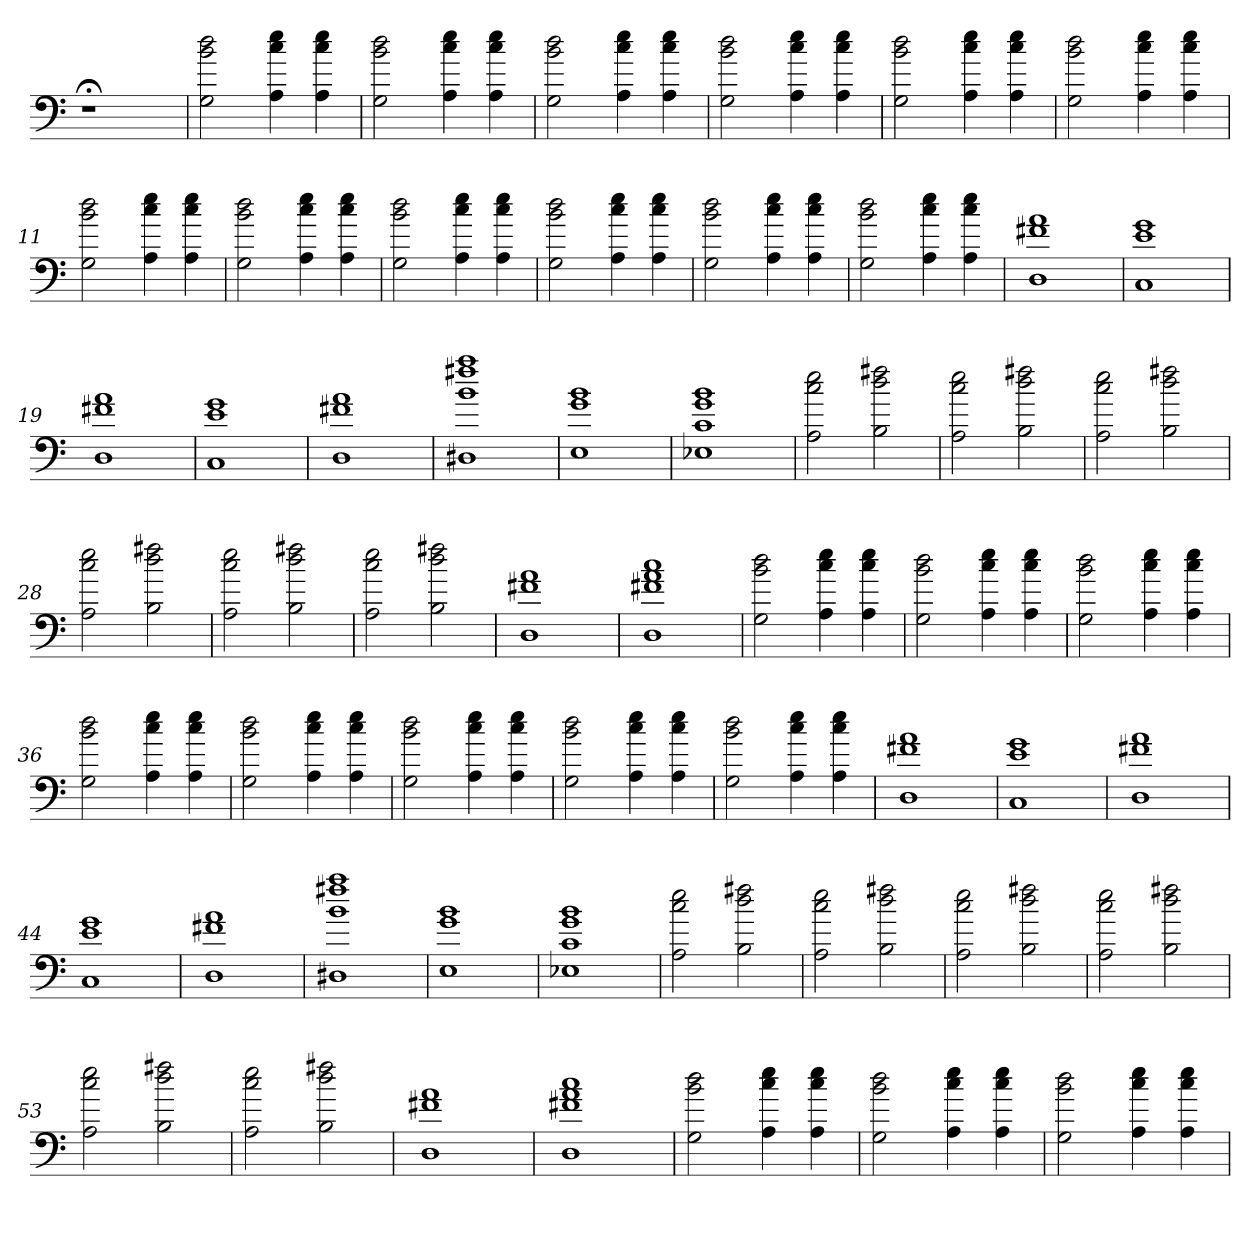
**kern
*part1
*staff1
=
1r;<
=1
1r
=2
1r
=3
1r
=4
1r
=5
2G 2b 2dd
4A 4cc 4ee
4A 4cc 4ee
=6
2G 2b 2dd
4A 4cc 4ee
4A 4cc 4ee
=7
2G 2b 2dd
4A 4cc 4ee
4A 4cc 4ee
=8
2G 2b 2dd
4A 4cc 4ee
4A 4cc 4ee
=9
2G 2b 2dd
4A 4cc 4ee
4A 4cc 4ee
=10
2G 2b 2dd
4A 4cc 4ee
4A 4cc 4ee
=11
2G 2b 2dd
4A 4cc 4ee
4A 4cc 4ee
=12
2G 2b 2dd
4A 4cc 4ee
4A 4cc 4ee
=13
2G 2b 2dd
4A 4cc 4ee
4A 4cc 4ee
=14
2G 2b 2dd
4A 4cc 4ee
4A 4cc 4ee
=15
2G 2b 2dd
4A 4cc 4ee
4A 4cc 4ee
=16
2G 2b 2dd
4A 4cc 4ee
4A 4cc 4ee
=17
1D 1f#X 1a
=18
1C 1e 1g
=19
1D 1f#X 1a
=20
1C 1e 1g
=21
1D 1f#X 1a
=22
1D#X 1b 1ff#X 1aa
=23
1E 1g 1b
=24
1E-X 1c 1g 1b
=25
2A 2cc 2ee
2B 2dd 2ff#X
=26
2A 2cc 2ee
2B 2dd 2ff#X
=27
2A 2cc 2ee
2B 2dd 2ff#X
=28
2A 2cc 2ee
2B 2dd 2ff#X
=29
2A 2cc 2ee
2B 2dd 2ff#X
=30
2A 2cc 2ee
2B 2dd 2ff#X
=31
1D 1f#X 1a
=32
1D 1f#X 1a 1cc
=33
2G 2b 2dd
4A 4cc 4ee
4A 4cc 4ee
=34
2G 2b 2dd
4A 4cc 4ee
4A 4cc 4ee
=35
2G 2b 2dd
4A 4cc 4ee
4A 4cc 4ee
=36
2G 2b 2dd
4A 4cc 4ee
4A 4cc 4ee
=37
2G 2b 2dd
4A 4cc 4ee
4A 4cc 4ee
=38
2G 2b 2dd
4A 4cc 4ee
4A 4cc 4ee
=39
2G 2b 2dd
4A 4cc 4ee
4A 4cc 4ee
=40
2G 2b 2dd
4A 4cc 4ee
4A 4cc 4ee
=41
1D 1f#X 1a
=42
1C 1e 1g
=43
1D 1f#X 1a
=44
1C 1e 1g
=45
1D 1f#X 1a
=46
1D#X 1b 1ff#X 1aa
=47
1E 1g 1b
=48
1E-X 1c 1g 1b
=49
2A 2cc 2ee
2B 2dd 2ff#X
=50
2A 2cc 2ee
2B 2dd 2ff#X
=51
2A 2cc 2ee
2B 2dd 2ff#X
=52
2A 2cc 2ee
2B 2dd 2ff#X
=53
2A 2cc 2ee
2B 2dd 2ff#X
=54
2A 2cc 2ee
2B 2dd 2ff#X
=55
1D 1f#X 1a
=56
1D 1f#X 1a 1cc
=57
2G 2b 2dd
4A 4cc 4ee
4A 4cc 4ee
=58
2G 2b 2dd
4A 4cc 4ee
4A 4cc 4ee
=59
2G 2b 2dd
4A 4cc 4ee
4A 4cc 4ee
=
*-
